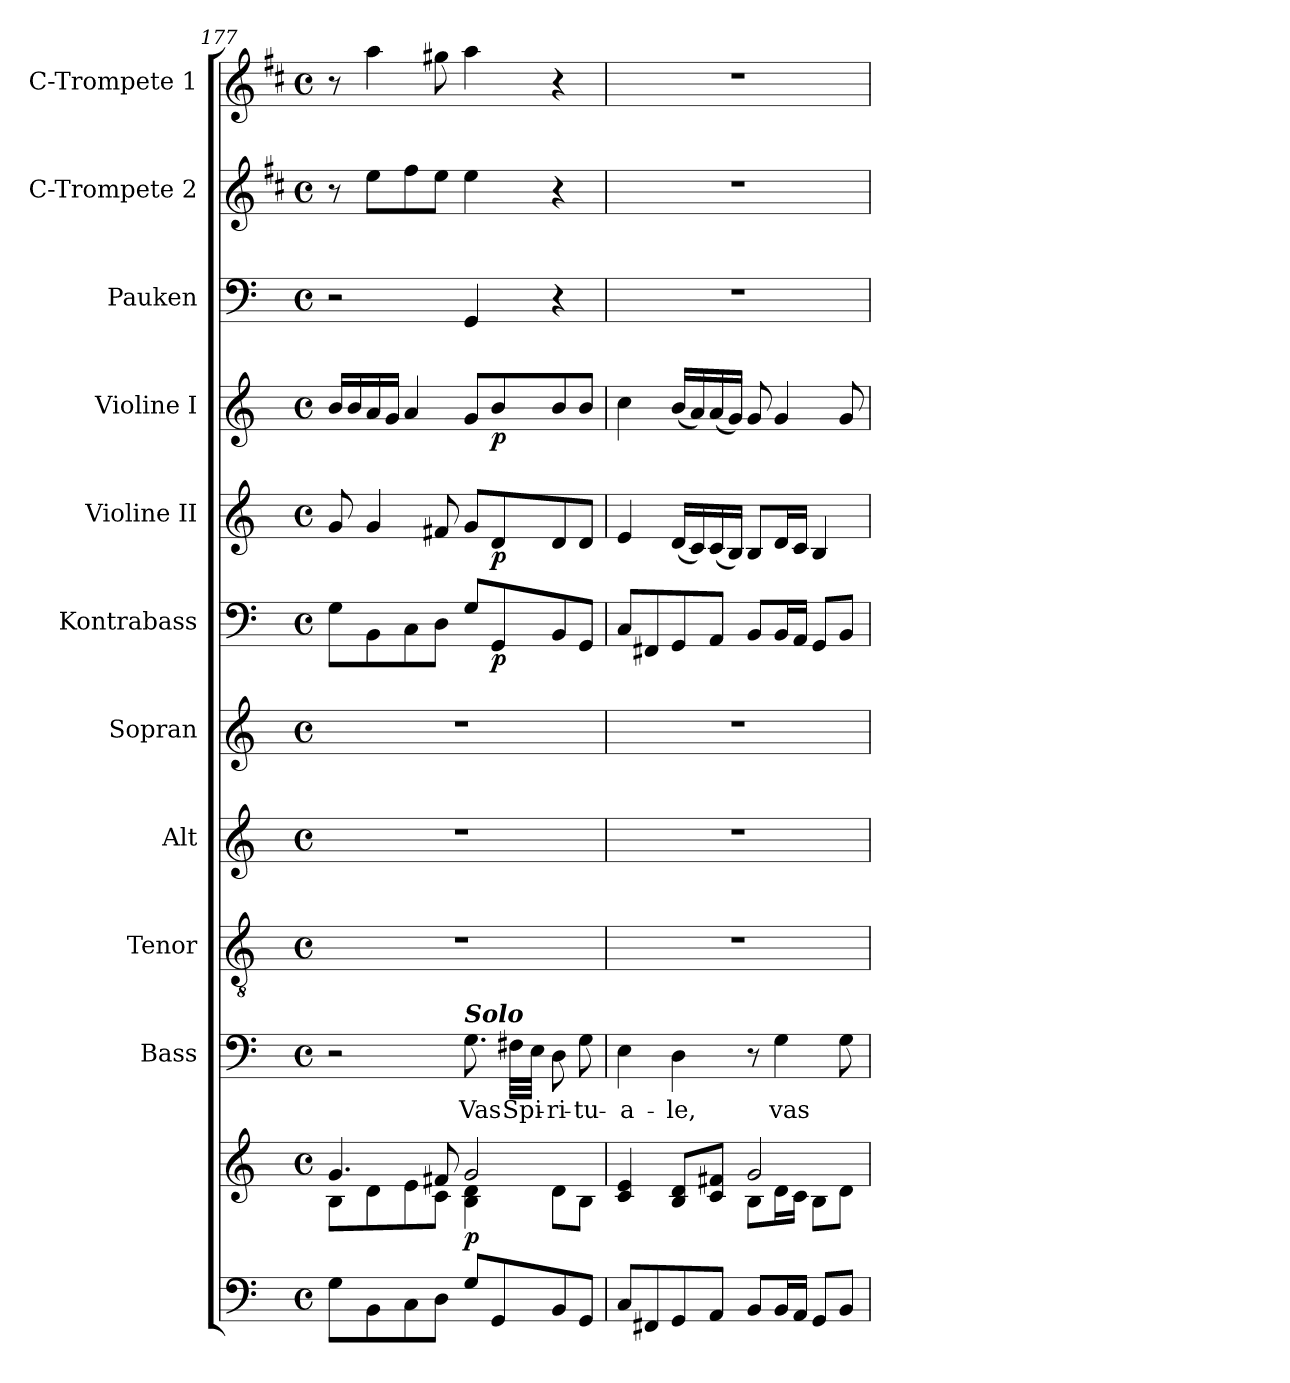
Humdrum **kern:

**kern	**kern	**dynam	**kern	**text	**kern	**kern	**kern	**kern	**dynam	**kern	**dynam	**kern	**dynam	**kern	**kern	**kern
*part11	*part11	*part11	*part10	*part10	*part9	*part8	*part7	*part6	*part6	*part5	*part5	*part4	*part4	*part3	*part2	*part1
*staff12	*staff11	*staff11/12	*staff10	*staff10	*staff9	*staff8	*staff7	*staff6	*staff6	*staff5	*staff5	*staff4	*staff4	*staff3	*staff2	*staff1
*	*	*	*I"Bass	*	*I"Tenor	*I"Alt	*I"Sopran	*I"Kontrabass	*	*I"Violine II	*	*I"Violine I	*	*I"Pauken	*I"C-Trompete 2	*I"C-Trompete 1
*	*	*	*I'B.	*	*I'T.	*I'A.	*I'S.	*I'Kb.	*	*I'Vl. II	*	*I'Vl. I	*	*I'Pk.	*I'C Trp. 2	*I'C Trp. 1
*clefF4	*clefG2	*	*clefF4	*	*clefGv2	*clefG2	*clefG2	*clefF4	*	*clefG2	*	*clefG2	*	*clefF4	*clefG2	*clefG2
*	*	*	*	*	*	*	*	*ITrd7c12	*	*	*	*	*	*	*ITrd1c2	*ITrd1c2
*k[]	*k[]	*	*k[]	*	*k[]	*k[]	*k[]	*k[]	*	*k[]	*	*k[]	*	*k[]	*k[]	*k[]
*C:	*C:	*	*C:	*	*C:	*C:	*C:	*C:	*	*C:	*	*C:	*	*C:	*C:	*C:
*M4/4	*M4/4	*	*M4/4	*	*M4/4	*M4/4	*M4/4	*M4/4	*	*M4/4	*	*M4/4	*	*M4/4	*M4/4	*M4/4
*met(c)	*met(c)	*	*met(c)	*	*met(c)	*met(c)	*met(c)	*met(c)	*	*met(c)	*	*met(c)	*	*met(c)	*met(c)	*met(c)
=177	=177	=177	=177	=177	=177	=177	=177	=177	=177	=177	=177	=177	=177	=177	=177	=177
*	*^	*	*	*	*	*	*	*	*	*	*	*	*	*	*	*
8G\L	4.g/	8B\L	.	2r	.	1r	1r	1r	8GG\L	.	8g/	.	16b/LL	.	2r	8r	8r
.	.	.	.	.	.	.	.	.	.	.	.	.	16b/	.	.	.	.
8BB\	.	8d\	.	.	.	.	.	.	8BBB\	.	4g/	.	16a/	.	.	8dd\L	4gg\
.	.	.	.	.	.	.	.	.	.	.	.	.	16g/JJ	.	.	.	.
8C\	.	8e\	.	.	.	.	.	.	8CC\	.	.	.	4a/	.	.	8ee\	.
8D\J	8f#X/	8c\J	.	.	.	.	.	.	8DD\J	.	8f#X/	.	.	.	.	8dd\J	8ff#X\
!	!	!	!	!LO:TX:a:Bi:t=Solo	!	!	!	!	!	!	!	!	!	!	!	!	!
!	!	!	!LO:DY:b	!	!LO:LY:b	!	!	!	!	!	!	!	!	!	!	!	!
8G/L	2g/	4B\ 4d\	p	8.G\	Vas	.	.	.	8GG/L	.	8g/L	.	8g/L	.	4GG/	4dd\	4gg\
!	!	!	!	!	!	!	!	!	!	!LO:DY:b	!	!LO:DY:b	!	!LO:DY:b	!	!	!
8GG/	.	.	.	.	.	.	.	.	8GGG/	p	8d/	p	8b/	p	.	.	.
!	!	!	!	!	!LO:LY:b	!	!	!	!	!	!	!	!	!	!	!	!
.	.	.	.	32F#X\LLL	Spi-	.	.	.	.	.	.	.	.	.	.	.	.
.	.	.	.	32E\JJJ	.	.	.	.	.	.	.	.	.	.	.	.	.
!	!	!	!	!	!LO:LY:b	!	!	!	!	!	!	!	!	!	!	!	!
8BB/	.	8d\L	.	8D\	-ri-	.	.	.	8BBB/	.	8d/	.	8b/	.	4r	4r	4r
!	!	!	!	!	!LO:LY:b	!	!	!	!	!	!	!	!	!	!	!	!
8GG/J	.	8B\J	.	8G\	-tu-	.	.	.	8GGG/J	.	8d/J	.	8b/J	.	.	.	.
!!LO:PB:g=z
=178	=178	=178	=178	=178	=178	=178	=178	=178	=178	=178	=178	=178	=178	=178	=178	=178	=178
!	!	!	!	!	!LO:LY:b	!	!	!	!	!	!	!	!	!	!	!	!
8C/L	4c/ 4e/	2ryy	.	4E\	-a-	1r	1r	1r	8CC/L	.	4e/	.	4cc\	.	1r	1r	1r
8FF#X/	.	.	.	.	.	.	.	.	8FFF#X/	.	.	.	.	.	.	.	.
!	!	!	!	!	!LO:LY:b	!	!	!	!	!	!	!	!	!	!	!	!
8GG/	8B/ 8d/L	.	.	4D\	-le,	.	.	.	8GGG/	.	(<16d/LL	.	(<16b/LL	.	.	.	.
.	.	.	.	.	.	.	.	.	.	.	16c/)	.	16a/)	.	.	.	.
8AA/J	8c/ 8f#X/J	.	.	.	.	.	.	.	8AAA/J	.	(<16c/	.	(<16a/	.	.	.	.
.	.	.	.	.	.	.	.	.	.	.	16B/JJ)	.	16g/JJ)	.	.	.	.
8BB/L	2g/	8B\L	.	8r	.	.	.	.	8BBB/L	.	8B/L	.	8g/	.	.	.	.
!	!	!	!	!	!LO:LY:b	!	!	!	!	!	!	!	!	!	!	!	!
16BB/L	.	16d\L	.	4G\	vas	.	.	.	16BBB/L	.	16d/L	.	4g/	.	.	.	.
16AA/JJ	.	16c\JJ	.	.	.	.	.	.	16AAA/JJ	.	16c/JJ	.	.	.	.	.	.
8GG/L	.	8B\L	.	.	.	.	.	.	8GGG/L	.	4B/	.	.	.	.	.	.
8BB/J	.	8d\J	.	8G\	.	.	.	.	8BBB/J	.	.	.	8g/	.	.	.	.
*	*v	*v	*	*	*	*	*	*	*	*	*	*	*	*	*	*	*
=	=	=	=	=	=	=	=	=	=	=	=	=	=	=	=	=
*-	*-	*-	*-	*-	*-	*-	*-	*-	*-	*-	*-	*-	*-	*-	*-	*-
